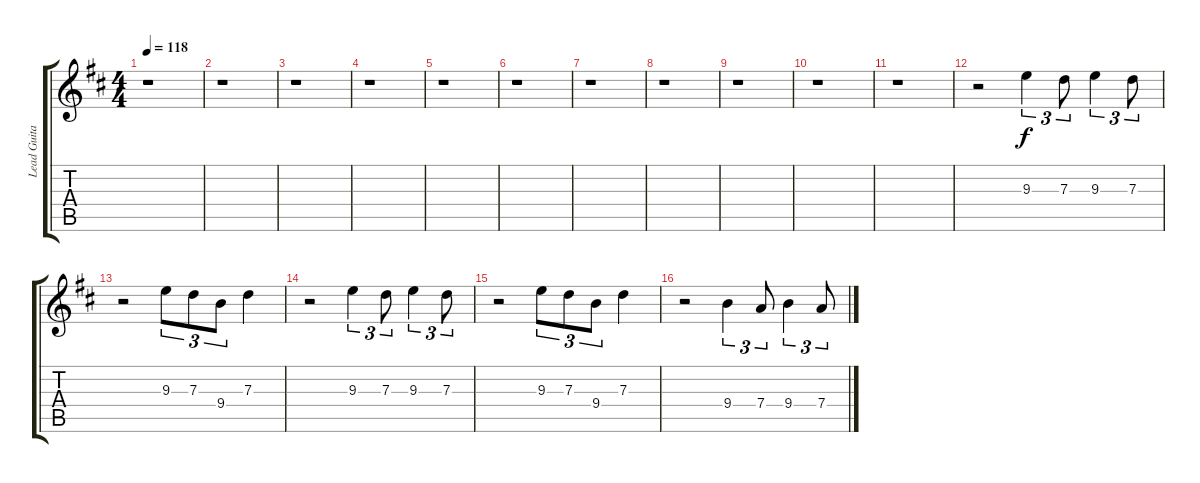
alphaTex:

\track ("Lead Guitar" "Lead Guita") {instrument distortionguitar}
\staff {score tabs}
\tuning (E4 B3 G3 D3 A2 E2) {hide}
\ts (4 4)
\tempo 118
\clef g2
\ks d
r.1{dy f} |
r.1 |
r.1 |
r.1 |
r.1 |
r.1 |
r.1 |
r.1 |
r.1 |
r.1 |
r.1 |
r.2 9.3.4{tu (3 2)} 7.3.8{tu (3 2)} 9.3.4{tu (3 2)} 7.3.8{tu (3 2)} |
r.2 9.3.8{tu (3 2)} 7.3.8{tu (3 2)} 9.4.8{tu (3 2)} 7.3.4 |
r.2 9.3.4{tu (3 2)} 7.3.8{tu (3 2)} 9.3.4{tu (3 2)} 7.3.8{tu (3 2)} |
r.2 9.3.8{tu (3 2)} 7.3.8{tu (3 2)} 9.4.8{tu (3 2)} 7.3.4 |
r.2 9.4.4{tu (3 2)} 7.4.8{tu (3 2)} 9.4.4{tu (3 2)} 7.4.8{tu (3 2)}
